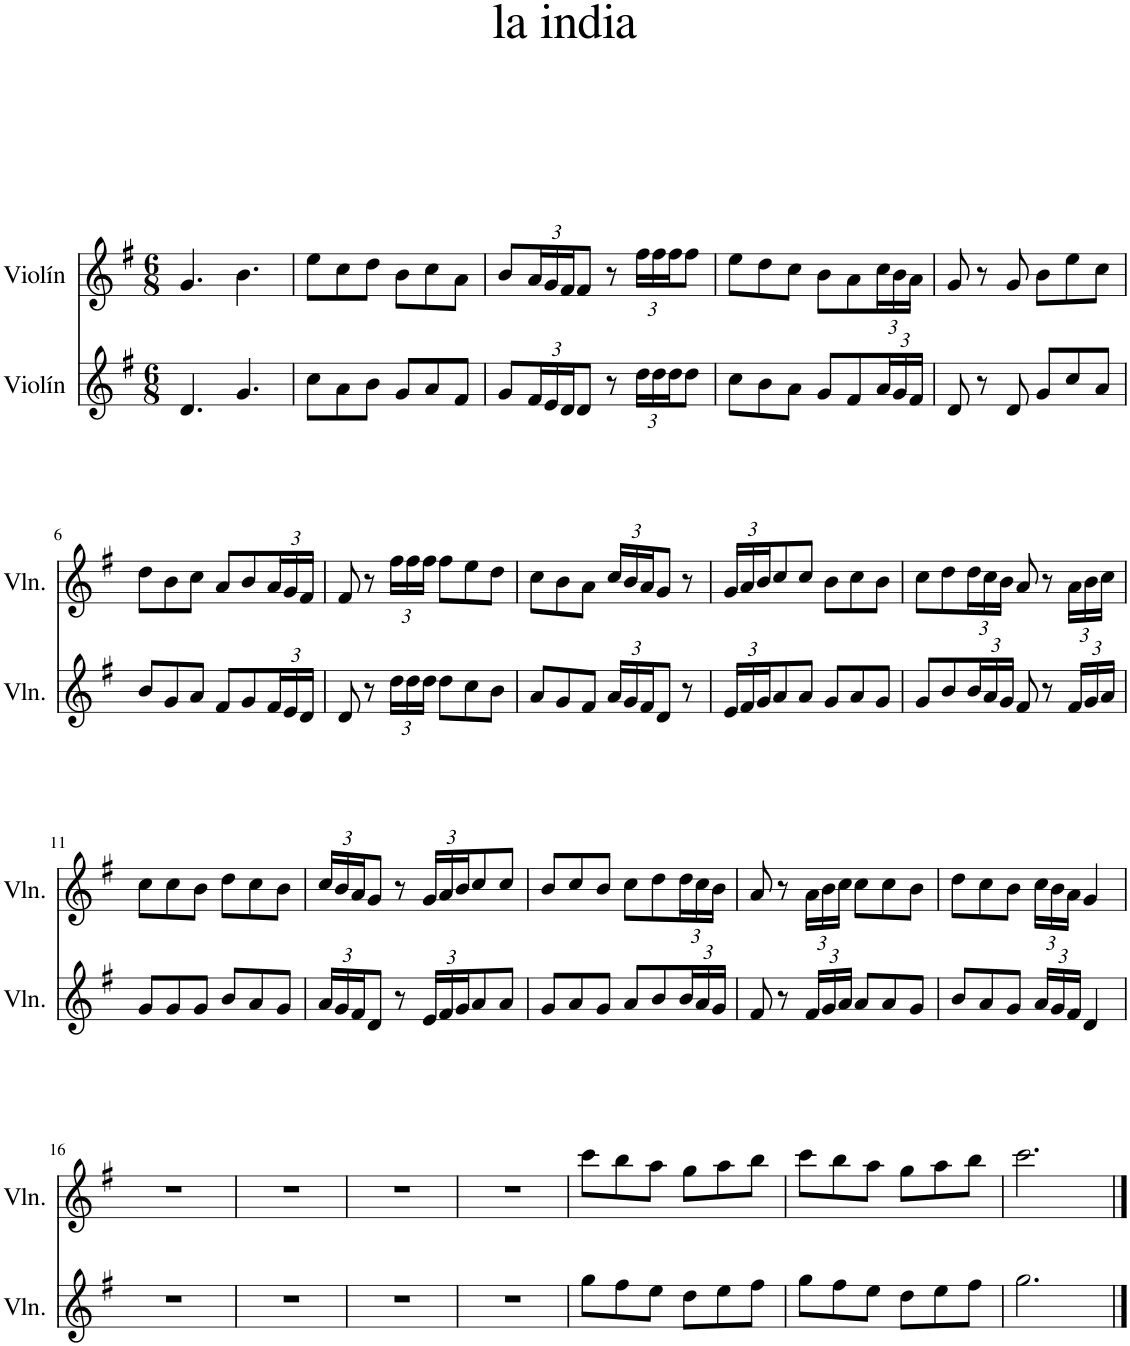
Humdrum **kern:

**kern	**kern
*part2	*part1
*staff2	*staff1
*I"Violín	*I"Violín
*I'Vln.	*I'Vln.
*clefG2	*clefG2
*k[f#]	*k[f#]
*M6/8	*M6/8
=1	=1
4.d/	4.g/
4.g/	4.b\
=2	=2
8cc\L	8ee\L
8a\	8cc\
8b\J	8dd\J
8g/L	8b\L
8a/	8cc\
8f#/J	8a\J
=3	=3
8g/L	8b/L
*Xbrackettup	*Xbrackettup
24f#/L	24a/L
24e/	24g/
24d/J	24f#/J
8d/J	8f#/J
8r	8r
24dd\LL	24ff#\LL
24dd\	24ff#\
24dd\J	24ff#\J
8dd\J	8ff#\J
=4	=4
8cc\L	8ee\L
8b\	8dd\
8a\J	8cc\J
8g/L	8b\L
8f#/	8a\
24a/L	24cc\L
24g/	24b\
24f#/JJ	24a\JJ
=5	=5
8d/	8g/
8r	8r
8d/	8g/
8g/L	8b\L
8cc/	8ee\
8a/J	8cc\J
!!LO:LB:g=z
=6	=6
8b/L	8dd\L
8g/	8b\
8a/J	8cc\J
8f#/L	8a/L
8g/	8b/
24f#/L	24a/L
24e/	24g/
24d/JJ	24f#/JJ
=7	=7
8d/	8f#/
8r	8r
24dd\LL	24ff#\LL
24dd\	24ff#\
24dd\JJ	24ff#\JJ
8dd\L	8ff#\L
8cc\	8ee\
8b\J	8dd\J
=8	=8
8a/L	8cc\L
8g/	8b\
8f#/J	8a\J
24a/LL	24cc/LL
24g/	24b/
24f#/J	24a/J
8d/J	8g/J
8r	8r
=9	=9
24e/LL	24g/LL
24f#/	24a/
24g/J	24b/J
8a/	8cc/
8a/J	8cc/J
8g/L	8b\L
8a/	8cc\
8g/J	8b\J
=10	=10
8g/L	8cc\L
8b/	8dd\
24b/L	24dd\L
24a/	24cc\
24g/JJ	24b\JJ
8f#/	8a/
8r	8r
24f#/LL	24a\LL
24g/	24b\
24a/JJ	24cc\JJ
!!LO:LB:g=z
=11	=11
8g/L	8cc\L
8g/	8cc\
8g/J	8b\J
8b/L	8dd\L
8a/	8cc\
8g/J	8b\J
=12	=12
24a/LL	24cc/LL
24g/	24b/
24f#/J	24a/J
8d/J	8g/J
8r	8r
24e/LL	24g/LL
24f#/	24a/
24g/J	24b/J
8a/	8cc/
8a/J	8cc/J
=13	=13
8g/L	8b/L
8a/	8cc/
8g/J	8b/J
8a/L	8cc\L
8b/	8dd\
24b/L	24dd\L
24a/	24cc\
24g/JJ	24b\JJ
=14	=14
8f#/	8a/
8r	8r
24f#/LL	24a\LL
24g/	24b\
24a/JJ	24cc\JJ
8a/L	8cc\L
8a/	8cc\
8g/J	8b\J
=15	=15
8b/L	8dd\L
8a/	8cc\
8g/J	8b\J
24a/LL	24cc\LL
24g/	24b\
24f#/JJ	24a\JJ
4d/	4g/
!!LO:LB:g=z
=16	=16
2.r	2.r
=17	=17
2.r	2.r
=18	=18
2.r	2.r
=19	=19
2.r	2.r
=20	=20
8gg\L	8ccc\L
8ff#\	8bb\
8ee\J	8aa\J
8dd\L	8gg\L
8ee\	8aa\
8ff#\J	8bb\J
=21	=21
8gg\L	8ccc\L
8ff#\	8bb\
8ee\J	8aa\J
8dd\L	8gg\L
8ee\	8aa\
8ff#\J	8bb\J
=22	=22
2.gg\	2.ccc\
==	==
*-	*-
